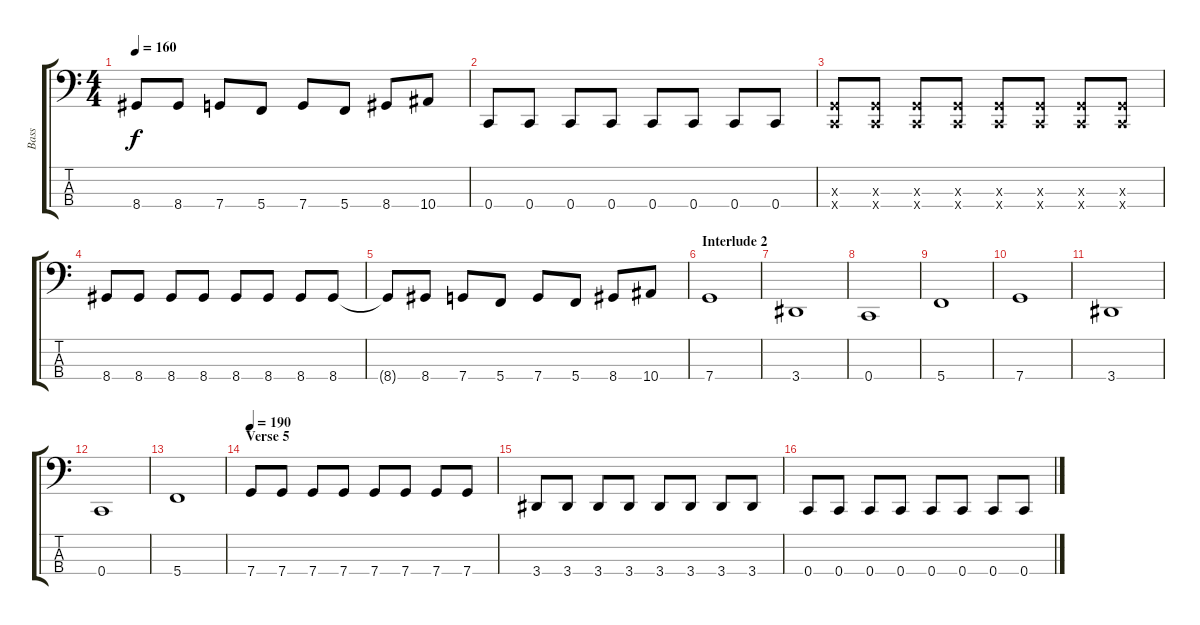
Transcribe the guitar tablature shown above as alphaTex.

\track ("Bass" "Bass") {instrument electricbassfinger}
\staff {score tabs}
\tuning (F2 C2 G1 C1) {hide}
\ts (4 4)
\tempo 160
\clef f4
\ks c
8.4{t}.8{dy f} 8.4.8 7.4.8 5.4.8 7.4.8 5.4.8 8.4.8 10.4.8 |
0.4.8 0.4.8 0.4.8 0.4.8 0.4.8 0.4.8 0.4.8 0.4.8 |
(0.3{x} 0.4{x}).8 (0.3{x} 0.4{x}).8 (0.3{x} 0.4{x}).8 (0.3{x} 0.4{x}).8 (0.3{x} 0.4{x}).8 (0.3{x} 0.4{x}).8 (0.3{x} 0.4{x}).8 (0.3{x} 0.4{x}).8 |
8.4.8 8.4.8 8.4.8 8.4.8 8.4.8 8.4.8 8.4.8 8.4.8 |
8.4{t}.8 8.4.8 7.4.8 5.4.8 7.4.8 5.4.8 8.4.8 10.4.8 |
\section ("" "Interlude 2")
7.4.1 |
3.4.1 |
0.4.1 |
5.4.1 |
7.4.1 |
3.4.1 |
0.4.1 |
5.4.1 |
\section ("" "Verse 5")
\tempo 190
7.4.8 7.4.8 7.4.8 7.4.8 7.4.8 7.4.8 7.4.8 7.4.8 |
3.4.8 3.4.8 3.4.8 3.4.8 3.4.8 3.4.8 3.4.8 3.4.8 |
0.4.8 0.4.8 0.4.8 0.4.8 0.4.8 0.4.8 0.4.8 0.4.8
